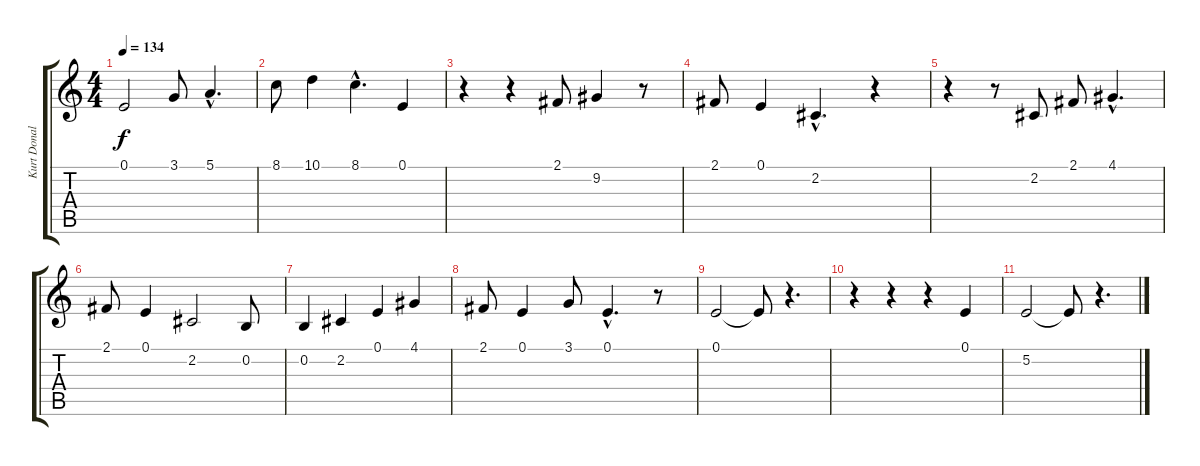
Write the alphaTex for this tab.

\track ("Kurt Donald Cobain (Voix)" "Kurt Donal") {instrument trumpet}
\staff {score tabs}
\tuning (E4 B3 G3 D3 A2 E2) {hide}
\ts (4 4)
\tempo 134
\clef g2
\ks c
0.1.2{dy f} 3.1.8 5.1{hac}.4{d} |
8.1.8 10.1.4 8.1{hac}.4{d} 0.1.4 |
r.4 r.4 2.1.8 9.2.4 r.8 |
2.1.8 0.1.4 2.2{hac}.4{d} r.4 |
r.4 r.8 2.2.8 2.1.8 4.1{hac}.4{d} |
2.1.8 0.1.4 2.2.2 0.2.8 |
0.2.4 2.2.4 0.1.4 4.1.4 |
2.1.8 0.1.4 3.1.8 0.1{hac}.4{d} r.8 |
0.1.2 0.1{t}.8 r.4{d} |
r.4 r.4 r.4 0.1.4 |
5.2.2 5.2{t}.8 r.4{d}
